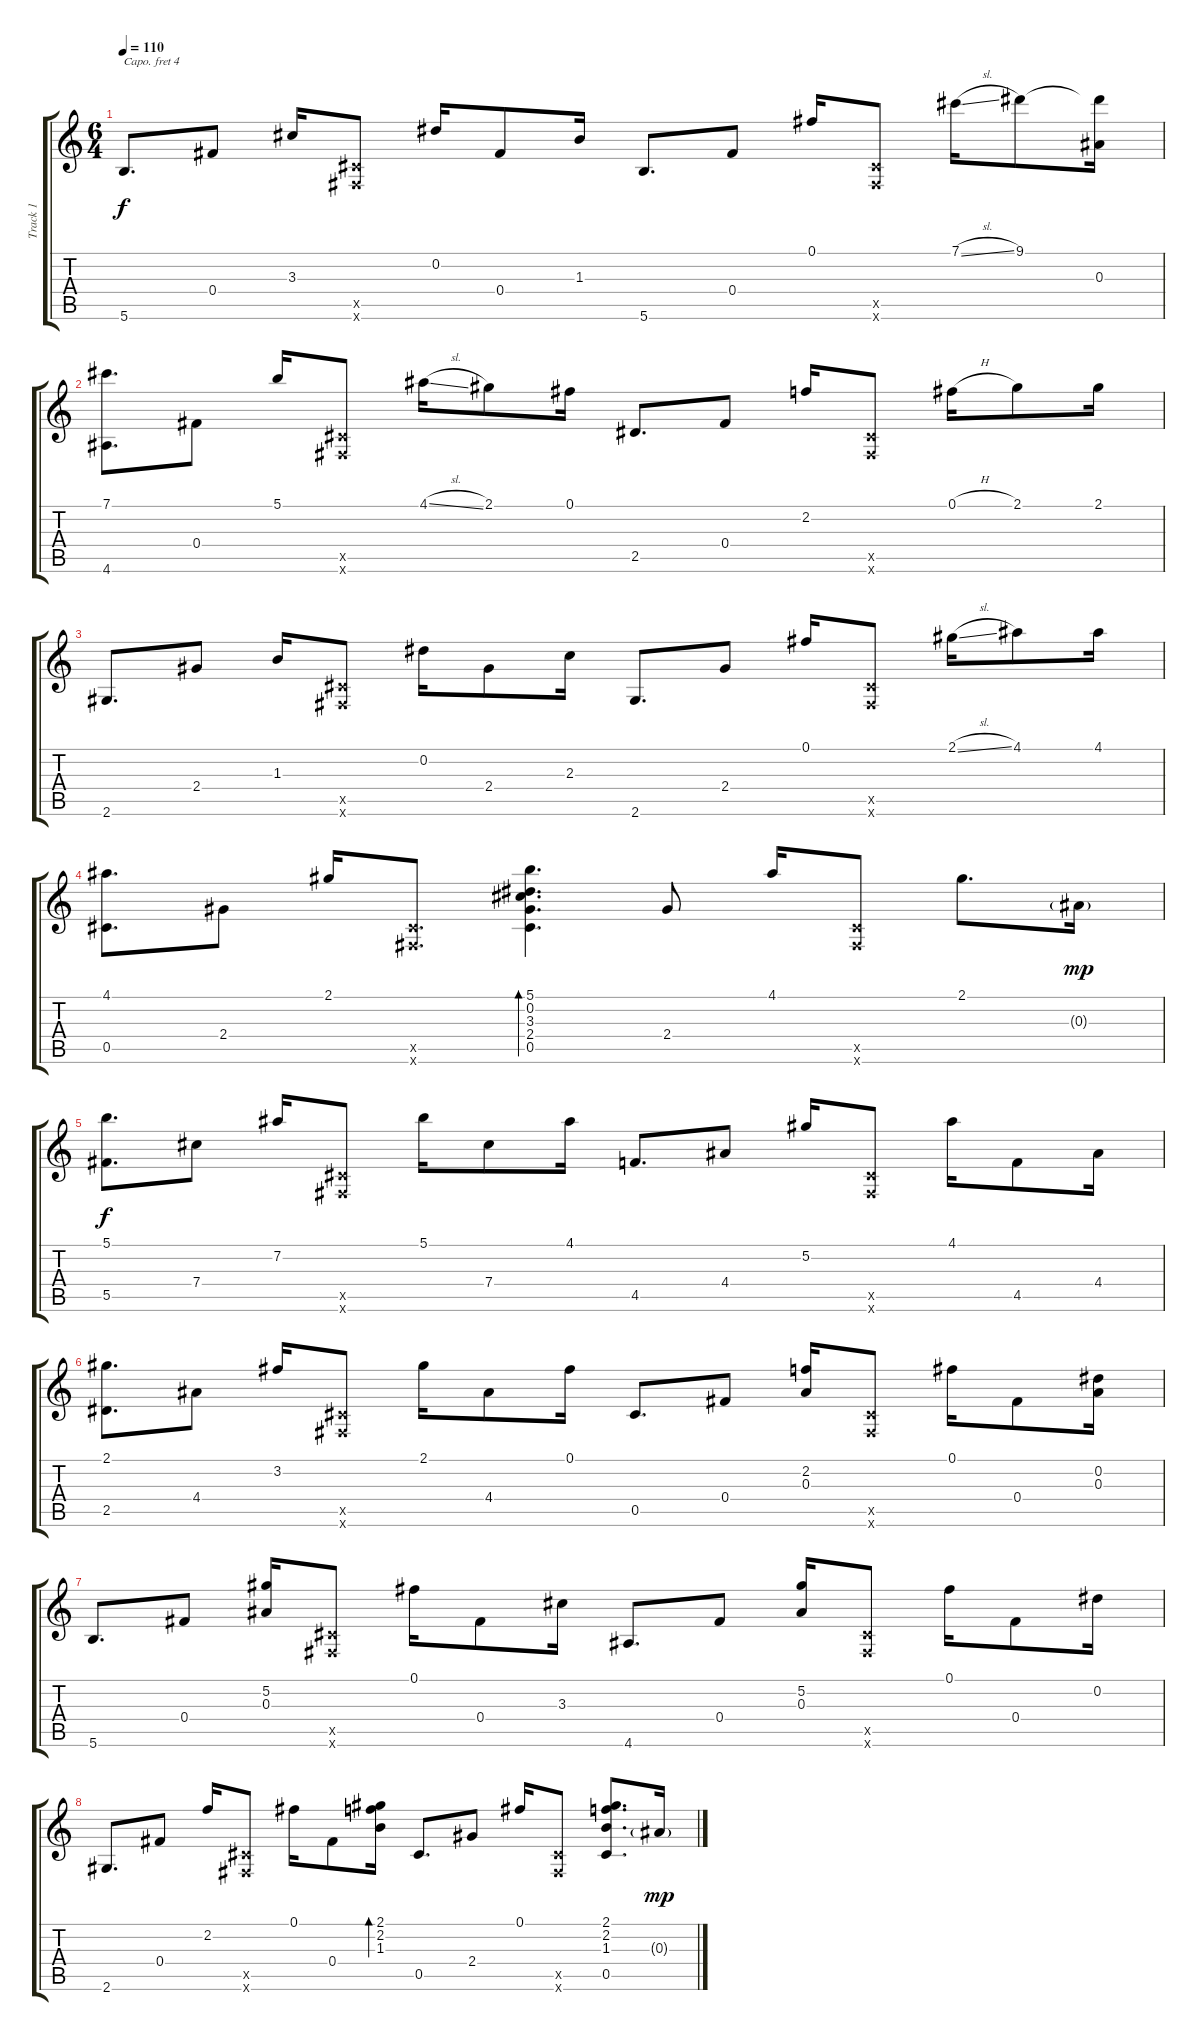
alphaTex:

\track ("Track 1" "Track 1") {instrument acousticguitarsteel}
\staff {score tabs}
\capo 4
\tuning (D4 B3 Gb3 D3 A2 D2) {hide}
\ts (6 4)
\tempo 110
\clef g2
\ks c
5.6.8{d dy f} 0.4.8 3.3.16 (0.5{x} 0.6{x}).8 0.2.16 0.4.8 1.3.16 5.6.8{d} 0.4.8 0.1.16 (0.5{x} 0.6{x}).8 7.1{sl}.16 9.1.8 (9.1{t} 0.3).16 |
(7.1 4.6).8{d} 0.4.8 5.1.16 (0.5{x} 0.6{x}).8 4.1{sl}.16 2.1.8 0.1.16 2.5.8{d} 0.4.8 2.2.16 (0.5{x} 0.6{x}).8 0.1{h}.16 2.1.8 2.1.16 |
2.6.8{d} 2.4.8 1.3.16 (0.5{x} 0.6{x}).8 0.2.16 2.4.8 2.3.16 2.6.8{d} 2.4.8 0.1.16 (0.5{x} 0.6{x}).8 2.1{sl}.16 4.1.8 4.1.16 |
(4.1 0.5).8{d} 2.4.8 2.1.16 (0.5{x} 0.6{x}).8{d} (5.1 0.2 3.3 2.4 0.5).4{d bd 120} 2.4.8 4.1.16 (0.5{x} 0.6{x}).8 2.1.8{d} 0.3{g}.16{dy mp} |
(5.1 5.5).8{d dy f} 7.4.8 7.2.16 (0.5{x} 0.6{x}).8 5.1.16 7.4.8 4.1.16 4.5.8{d} 4.4.8 5.2.16 (0.5{x} 0.6{x}).8 4.1.16 4.5.8 4.4.16 |
(2.1 2.5).8{d} 4.4.8 3.2.16 (0.5{x} 0.6{x}).8 2.1.16 4.4.8 0.1.16 0.5.8{d} 0.4.8 (2.2 0.3).16 (0.5{x} 0.6{x}).8 0.1.16 0.4.8 (0.2 0.3).16 |
5.6.8{d} 0.4.8 (5.2 0.3).16 (0.5{x} 0.6{x}).8 0.1.16 0.4.8 3.3.16 4.6.8{d} 0.4.8 (5.2 0.3).16 (0.5{x} 0.6{x}).8 0.1.16 0.4.8 0.2.16 |
2.6.8{d} 0.4.8 2.2.16 (0.5{x} 0.6{x}).8 0.1.16 0.4.8 (2.1 2.2 1.3).16{bd 60} 0.5.8{d} 2.4.8 0.1.16 (0.5{x} 0.6{x}).8 (2.1 2.2 1.3 0.5).8{d} 0.3{g}.16{dy mp}
